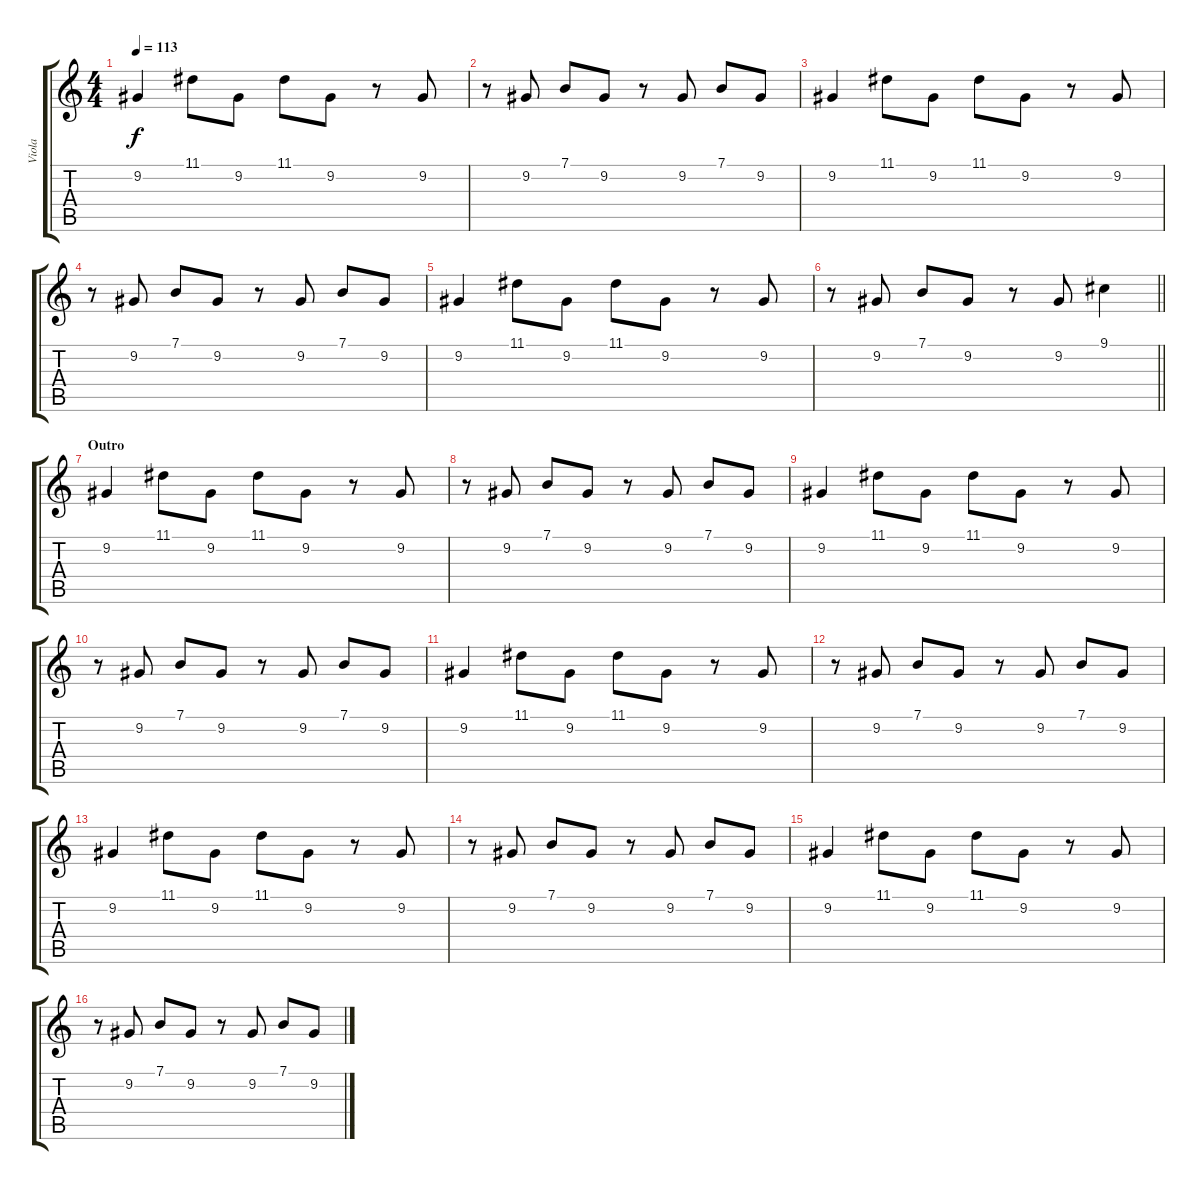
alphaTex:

\track ("Viola" "Viola") {instrument viola}
\staff {score tabs}
\tuning (E4 B3 G3 D3 A2 E2) {hide}
\ts (4 4)
\tempo 113
\clef g2
\ks c
9.2.4{dy f} 11.1.8 9.2.8 11.1.8 9.2.8 r.8 9.2.8 |
r.8 9.2.8 7.1.8 9.2.8 r.8 9.2.8 7.1.8 9.2.8 |
9.2.4 11.1.8 9.2.8 11.1.8 9.2.8 r.8 9.2.8 |
r.8 9.2.8 7.1.8 9.2.8 r.8 9.2.8 7.1.8 9.2.8 |
9.2.4 11.1.8 9.2.8 11.1.8 9.2.8 r.8 9.2.8 |
\barLineRight lightlight
r.8 9.2.8 7.1.8 9.2.8 r.8 9.2.8 9.1.4 |
\section ("" "Outro")
9.2.4 11.1.8 9.2.8 11.1.8 9.2.8 r.8 9.2.8 |
r.8 9.2.8 7.1.8 9.2.8 r.8 9.2.8 7.1.8 9.2.8 |
9.2.4 11.1.8 9.2.8 11.1.8 9.2.8 r.8 9.2.8 |
r.8 9.2.8 7.1.8 9.2.8 r.8 9.2.8 7.1.8 9.2.8 |
9.2.4 11.1.8 9.2.8 11.1.8 9.2.8 r.8 9.2.8 |
r.8 9.2.8 7.1.8 9.2.8 r.8 9.2.8 7.1.8 9.2.8 |
9.2.4 11.1.8 9.2.8 11.1.8 9.2.8 r.8 9.2.8 |
r.8 9.2.8 7.1.8 9.2.8 r.8 9.2.8 7.1.8 9.2.8 |
9.2.4 11.1.8 9.2.8 11.1.8 9.2.8 r.8 9.2.8 |
r.8 9.2.8 7.1.8 9.2.8 r.8 9.2.8 7.1.8 9.2.8
